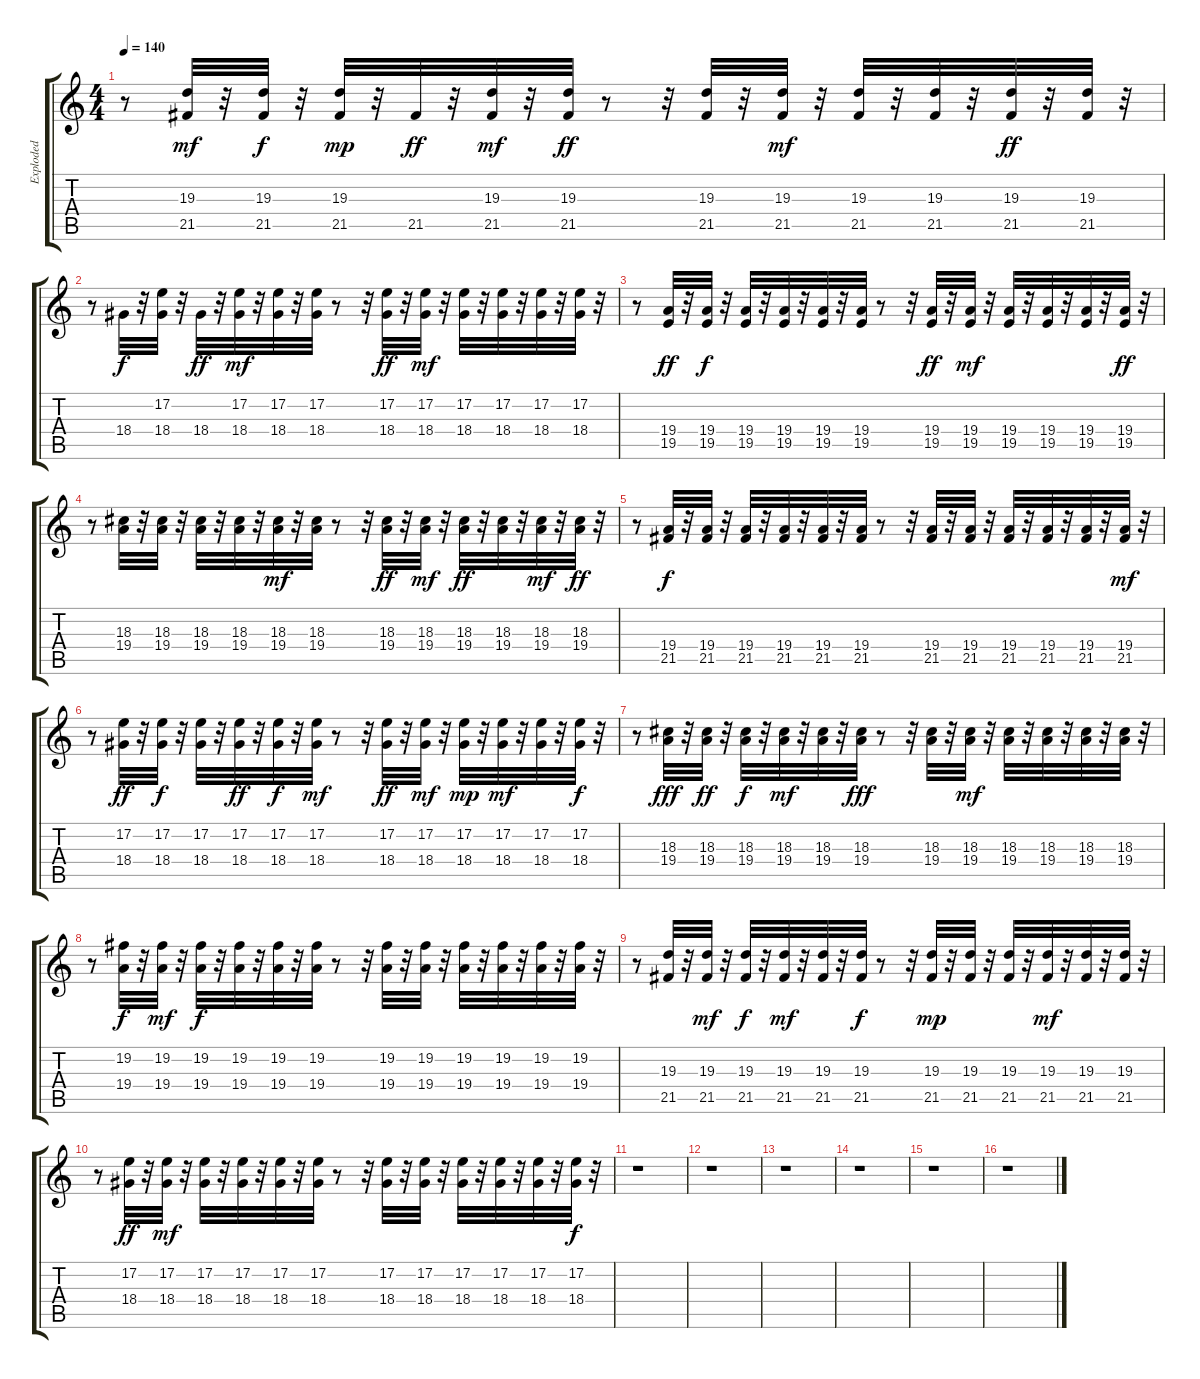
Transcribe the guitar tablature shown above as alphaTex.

\track ("Exploded" "Exploded") {instrument glockenspiel}
\staff {score tabs}
\tuning (E4 B3 G3 D3 A2 E2) {hide}
\ts (4 4)
\tempo 140
\clef g2
\ks c
r.8{dy f} (19.3 21.5).32{dy mf} r.32 (19.3 21.5).32{dy f} r.32 (19.3 21.5).32{dy mp} r.32 21.5.32{dy ff} r.32 (19.3 21.5).32{dy mf} r.32 (19.3 21.5).32{dy ff} r.8 r.32 (19.3 21.5).32 r.32 (19.3 21.5).32{dy mf} r.32 (19.3 21.5).32 r.32 (19.3 21.5).32 r.32 (19.3 21.5).32{dy ff} r.32 (19.3 21.5).32 r.32 |
r.8 18.4.32{dy f} r.32 (17.2 18.4).32 r.32 18.4.32{dy ff} r.32 (17.2 18.4).32{dy mf} r.32 (17.2 18.4).32 r.32 (17.2 18.4).32 r.8 r.32 (17.2 18.4).32{dy ff} r.32 (17.2 18.4).32{dy mf} r.32 (17.2 18.4).32 r.32 (17.2 18.4).32 r.32 (17.2 18.4).32 r.32 (17.2 18.4).32 r.32 |
r.8 (19.4 19.5).32{dy ff} r.32 (19.4 19.5).32{dy f} r.32 (19.4 19.5).32 r.32 (19.4 19.5).32 r.32 (19.4 19.5).32 r.32 (19.4 19.5).32 r.8 r.32 (19.4 19.5).32{dy ff} r.32 (19.4 19.5).32{dy mf} r.32 (19.4 19.5).32 r.32 (19.4 19.5).32 r.32 (19.4 19.5).32 r.32 (19.4 19.5).32{dy ff} r.32 |
r.8 (18.3 19.4).32 r.32 (18.3 19.4).32 r.32 (18.3 19.4).32 r.32 (18.3 19.4).32 r.32 (18.3 19.4).32{dy mf} r.32 (18.3 19.4).32 r.8 r.32 (18.3 19.4).32{dy ff} r.32 (18.3 19.4).32{dy mf} r.32 (18.3 19.4).32{dy ff} r.32 (18.3 19.4).32 r.32 (18.3 19.4).32{dy mf} r.32 (18.3 19.4).32{dy ff} r.32 |
r.8 (19.4 21.5).32{dy f} r.32 (19.4 21.5).32 r.32 (19.4 21.5).32 r.32 (19.4 21.5).32 r.32 (19.4 21.5).32 r.32 (19.4 21.5).32 r.8 r.32 (19.4 21.5).32 r.32 (19.4 21.5).32 r.32 (19.4 21.5).32 r.32 (19.4 21.5).32 r.32 (19.4 21.5).32 r.32 (19.4 21.5).32{dy mf} r.32 |
r.8 (17.2 18.4).32{dy ff} r.32 (17.2 18.4).32{dy f} r.32 (17.2 18.4).32 r.32 (17.2 18.4).32{dy ff} r.32 (17.2 18.4).32{dy f} r.32 (17.2 18.4).32{dy mf} r.8 r.32 (17.2 18.4).32{dy ff} r.32 (17.2 18.4).32{dy mf} r.32 (17.2 18.4).32{dy mp} r.32 (17.2 18.4).32{dy mf} r.32 (17.2 18.4).32 r.32 (17.2 18.4).32{dy f} r.32 |
r.8 (18.3 19.4).32{dy fff} r.32 (18.3 19.4).32{dy ff} r.32 (18.3 19.4).32{dy f} r.32 (18.3 19.4).32{dy mf} r.32 (18.3 19.4).32 r.32 (18.3 19.4).32{dy fff} r.8 r.32 (18.3 19.4).32 r.32 (18.3 19.4).32{dy mf} r.32 (18.3 19.4).32 r.32 (18.3 19.4).32 r.32 (18.3 19.4).32 r.32 (18.3 19.4).32 r.32 |
r.8 (19.2 19.4).32{dy f} r.32 (19.2 19.4).32{dy mf} r.32 (19.2 19.4).32{dy f} r.32 (19.2 19.4).32 r.32 (19.2 19.4).32 r.32 (19.2 19.4).32 r.8 r.32 (19.2 19.4).32 r.32 (19.2 19.4).32 r.32 (19.2 19.4).32 r.32 (19.2 19.4).32 r.32 (19.2 19.4).32 r.32 (19.2 19.4).32 r.32 |
r.8 (19.3 21.5).32 r.32 (19.3 21.5).32{dy mf} r.32 (19.3 21.5).32{dy f} r.32 (19.3 21.5).32{dy mf} r.32 (19.3 21.5).32 r.32 (19.3 21.5).32{dy f} r.8 r.32 (19.3 21.5).32{dy mp} r.32 (19.3 21.5).32 r.32 (19.3 21.5).32 r.32 (19.3 21.5).32{dy mf} r.32 (19.3 21.5).32 r.32 (19.3 21.5).32 r.32 |
r.8 (17.2 18.4).32{dy ff} r.32 (17.2 18.4).32{dy mf} r.32 (17.2 18.4).32 r.32 (17.2 18.4).32 r.32 (17.2 18.4).32 r.32 (17.2 18.4).32 r.8 r.32 (17.2 18.4).32 r.32 (17.2 18.4).32 r.32 (17.2 18.4).32 r.32 (17.2 18.4).32 r.32 (17.2 18.4).32 r.32 (17.2 18.4).32{dy f} r.32 |
r.1 |
r.1 |
r.1 |
r.1 |
r.1 |
r.1
